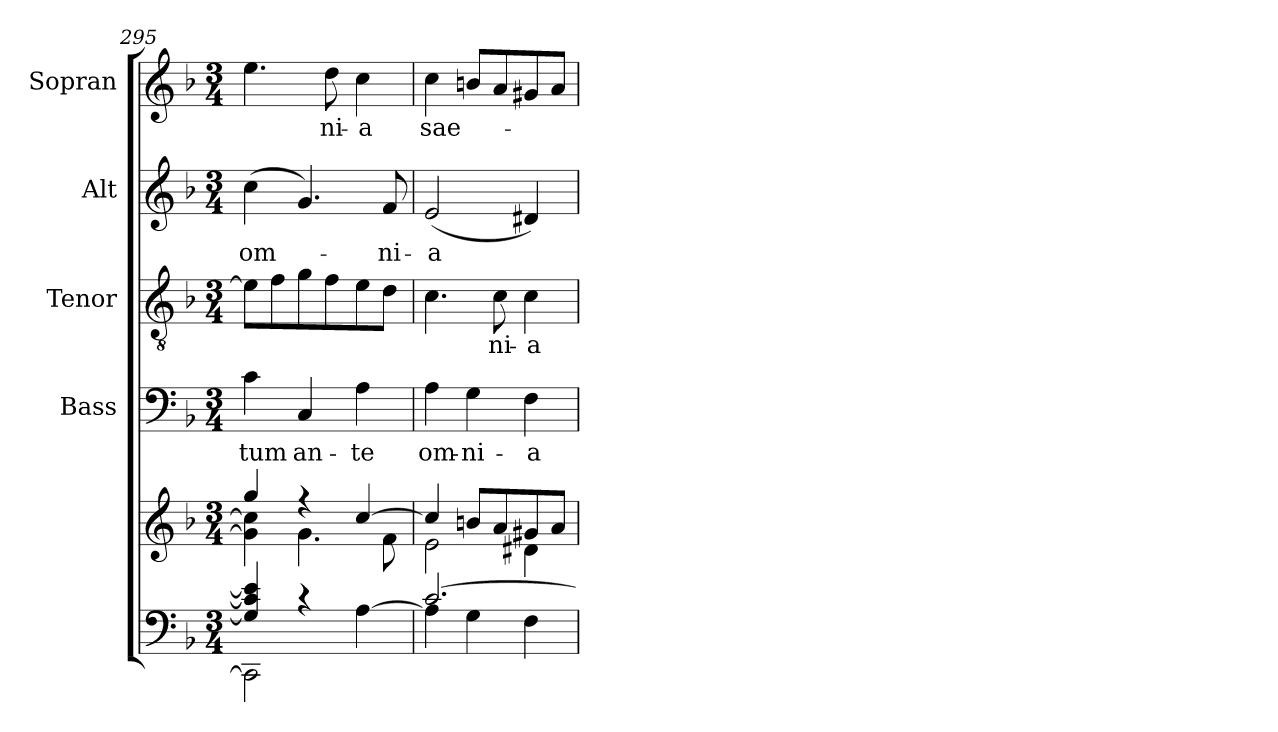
**kern	**kern	**kern	**text	**kern	**text	**kern	**text	**kern	**text
*part5	*part5	*part4	*part4	*part3	*part3	*part2	*part2	*part1	*part1
*staff6	*staff5	*staff4	*staff4	*staff3	*staff3	*staff2	*staff2	*staff1	*staff1
*	*	*I"Bass	*	*I"Tenor	*	*I"Alt	*	*I"Sopran	*
*	*	*I'B.	*	*I'T.	*	*I'A.	*	*I'S.	*
*clefF4	*clefG2	*clefF4	*	*clefGv2	*	*clefG2	*	*clefG2	*
*k[b-]	*k[b-]	*k[b-]	*	*k[b-]	*	*k[b-]	*	*k[b-]	*
*F:	*F:	*F:	*	*F:	*	*F:	*	*F:	*
*M3/4	*M3/4	*M3/4	*	*M3/4	*	*M3/4	*	*M3/4	*
=295	=295	=295	=295	=295	=295	=295	=295	=295	=295
*^	*^	*	*	*	*	*	*	*	*
!	!	!	!	!	!LO:LY:b	!	!	!	!LO:LY:b	!	!
4G/] 4c/] 4e/]	2CC\]	4gg/	4g\] 4cc\]	4c\	-tum	8e\L]	.	(>4cc\	om-	4.ee\	.
.	.	.	.	.	.	8f\	.	.	.	.	.
!	!	!	!	!	!LO:LY:b	!	!	!	!	!	!
4rB	.	4ree	4.g\	4C/	an-	8g\	.	4.g/)	.	.	.
!	!	!	!	!	!	!	!	!	!	!	!LO:LY:b
.	.	.	.	.	.	8f\	.	.	.	8dd\	-ni-
!	!	!	!	!	!LO:LY:b	!	!	!	!	!	!LO:LY:b
4ryy	[<4A\	[>4cc/	.	4A\	-te	8e\	.	.	.	4cc\	-a
!	!	!	!	!	!	!	!	!	!LO:LY:b	!	!
.	.	.	8f\	.	.	8d\J	.	8f/	-ni-	.	.
=296	=296	=296	=296	=296	=296	=296	=296	=296	=296	=296	=296
!	!	!	!	!	!LO:LY:b	!	!	!	!LO:LY:b	!	!LO:LY:b
[>2.c/	4A\]	4cc/]	2e\	4A\	om-	4.c\	.	(<2e/	-a	4cc\	sae-
!	!	!	!	!	!LO:LY:b	!	!	!	!	!	!
.	4G\	8bn/L	.	4G\	-ni-	.	.	.	.	8bn/L	.
!	!	!	!	!	!	!	!LO:LY:b	!	!	!	!
.	.	8a/	.	.	.	8c\	-ni-	.	.	8a/	.
!	!	!	!	!	!LO:LY:b	!	!LO:LY:b	!	!	!	!
.	4F\	8g#X/	4d#X\	4F\	-a	4c\	-a	4d#X/)	.	8g#X/	.
.	.	8a/J	.	.	.	.	.	.	.	8a/J	.
*v	*v	*	*	*	*	*	*	*	*	*	*
*	*v	*v	*	*	*	*	*	*	*	*
=	=	=	=	=	=	=	=	=	=
*-	*-	*-	*-	*-	*-	*-	*-	*-	*-
